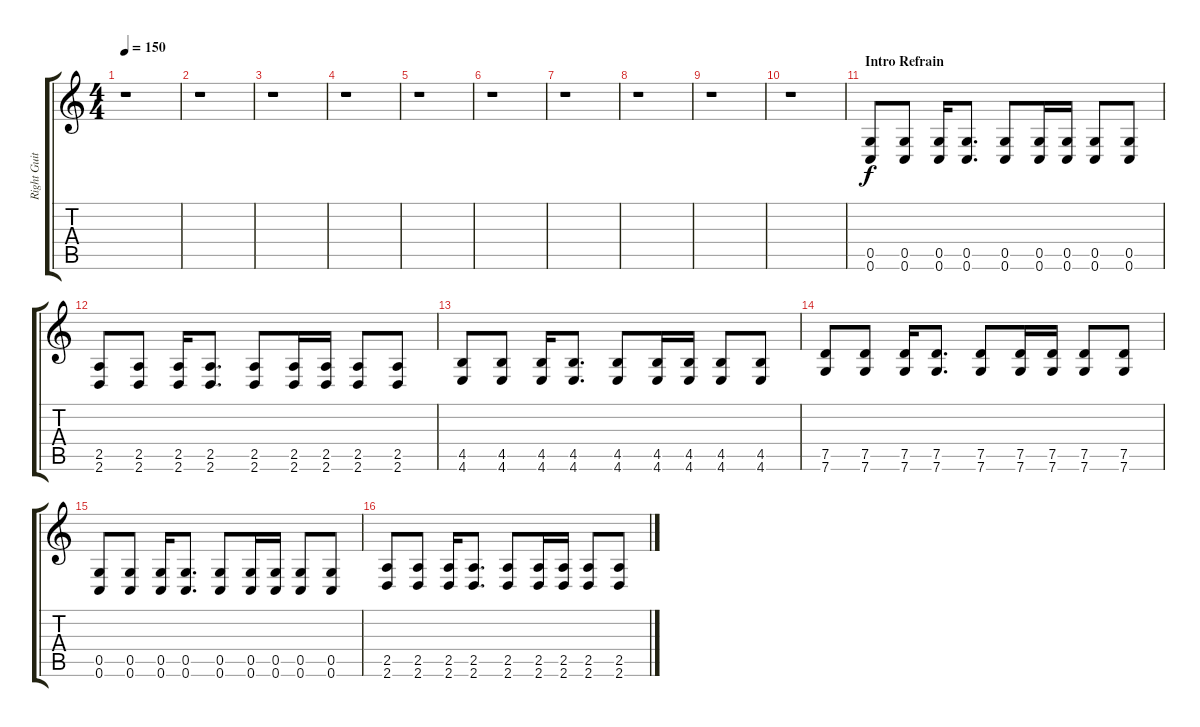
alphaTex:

\track ("Right Guitar" "Right Guit") {instrument distortionguitar}
\staff {score tabs}
\tuning (D4 A3 F3 C3 G2 C2) {hide}
\ts (4 4)
\tempo 150
\clef g2
\ks c
r.1{dy f} |
r.1 |
r.1 |
r.1 |
r.1 |
r.1 |
r.1 |
r.1 |
r.1 |
r.1 |
\section ("" "Intro Refrain")
(0.5 0.6).8 (0.5 0.6).8 (0.5 0.6).16 (0.5 0.6).8{d} (0.5 0.6).8 (0.5 0.6).16 (0.5 0.6).16 (0.5 0.6).8 (0.5 0.6).8 |
(2.5 2.6).8 (2.5 2.6).8 (2.5 2.6).16 (2.5 2.6).8{d} (2.5 2.6).8 (2.5 2.6).16 (2.5 2.6).16 (2.5 2.6).8 (2.5 2.6).8 |
(4.5 4.6).8 (4.5 4.6).8 (4.5 4.6).16 (4.5 4.6).8{d} (4.5 4.6).8 (4.5 4.6).16 (4.5 4.6).16 (4.5 4.6).8 (4.5 4.6).8 |
(7.5 7.6).8 (7.5 7.6).8 (7.5 7.6).16 (7.5 7.6).8{d} (7.5 7.6).8 (7.5 7.6).16 (7.5 7.6).16 (7.5 7.6).8 (7.5 7.6).8 |
(0.5 0.6).8 (0.5 0.6).8 (0.5 0.6).16 (0.5 0.6).8{d} (0.5 0.6).8 (0.5 0.6).16 (0.5 0.6).16 (0.5 0.6).8 (0.5 0.6).8 |
(2.5 2.6).8 (2.5 2.6).8 (2.5 2.6).16 (2.5 2.6).8{d} (2.5 2.6).8 (2.5 2.6).16 (2.5 2.6).16 (2.5 2.6).8 (2.5 2.6).8
